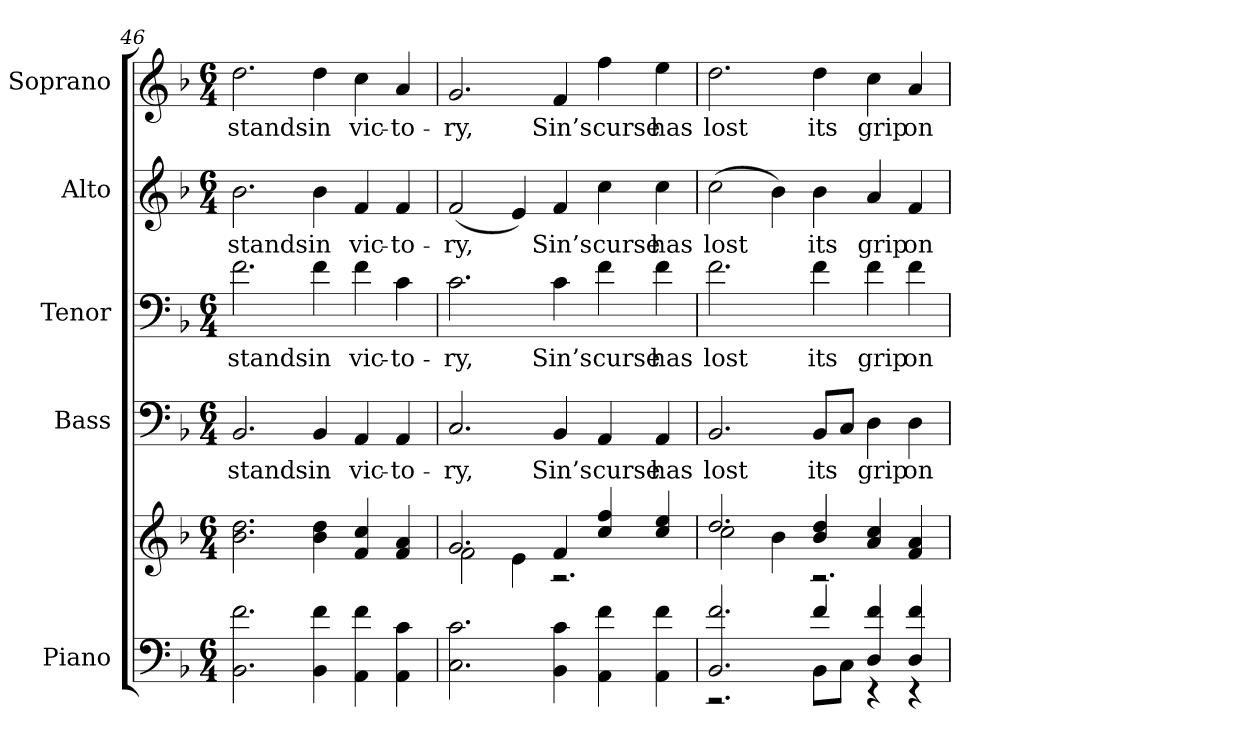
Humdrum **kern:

**kern	**kern	**kern	**text	**kern	**text	**kern	**text	**kern	**text
*part5	*part5	*part4	*part4	*part3	*part3	*part2	*part2	*part1	*part1
*staff6	*staff5	*staff4	*staff4	*staff3	*staff3	*staff2	*staff2	*staff1	*staff1
*I"Piano	*	*I"Bass	*	*I"Tenor	*	*I"Alto	*	*I"Soprano	*
*I'Pno.	*	*I'B.	*	*	*	*I'A.	*	*I'S.	*
*clefF4	*clefG2	*clefF4	*	*clefF4	*	*clefG2	*	*clefG2	*
*k[b-]	*k[b-]	*k[b-]	*	*k[b-]	*	*k[b-]	*	*k[b-]	*
*F:	*F:	*F:	*	*F:	*	*F:	*	*F:	*
*M6/4	*M6/4	*M6/4	*	*M6/4	*	*M6/4	*	*M6/4	*
=46	=46	=46	=46	=46	=46	=46	=46	=46	=46
!	!	!	!LO:LY:b:color=#000000	!	!	!	!	!	!
!	!	!	!	!	!LO:LY:b:color=#000000	!	!	!	!
!	!	!	!	!	!	!	!LO:LY:b:color=#000000	!	!
!	!	!	!	!	!	!	!	!	!LO:LY:b:color=#000000
2.BB-i\ 2.fi	2.b-i\ 2.ddi	2.BB-i/	stands	2.fi\	stands	2.b-i\	stands	2.ddi\	stands
!	!	!	!LO:LY:b:color=#000000	!	!	!	!	!	!
!	!	!	!	!	!LO:LY:b:color=#000000	!	!	!	!
!	!	!	!	!	!	!	!LO:LY:b:color=#000000	!	!
!	!	!	!	!	!	!	!	!	!LO:LY:b:color=#000000
4BB-i\ 4fi	4b-i\ 4ddi	4BB-i/	in	4fi\	in	4b-i\	in	4ddi\	in
!	!	!	!LO:LY:b:color=#000000	!	!	!	!	!	!
!	!	!	!	!	!LO:LY:b:color=#000000	!	!	!	!
!	!	!	!	!	!	!	!LO:LY:b:color=#000000	!	!
!	!	!	!	!	!	!	!	!	!LO:LY:b:color=#000000
4AAi\ 4fi	4fi/ 4cci	4AAi/	vic-	4fi\	vic-	4fi/	vic-	4cci\	vic-
!	!	!	!LO:LY:b:color=#000000	!	!	!	!	!	!
!	!	!	!	!	!LO:LY:b:color=#000000	!	!	!	!
!	!	!	!	!	!	!	!LO:LY:b:color=#000000	!	!
!	!	!	!	!	!	!	!	!	!LO:LY:b:color=#000000
4AAi\ 4ci	4fi/ 4ai	4AAi/	-to-	4ci\	-to-	4fi/	-to-	4ai/	-to-
!!LO:PB:g=z
=47	=47	=47	=47	=47	=47	=47	=47	=47	=47
*	*^	*	*	*	*	*	*	*	*
!	!	!	!	!LO:LY:b:color=#000000	!	!	!	!	!	!
!	!	!	!	!	!	!LO:LY:b:color=#000000	!	!	!	!
!	!	!	!	!	!	!	!	!LO:LY:b:color=#000000	!	!
!	!	!	!	!	!	!	!	!	!	!LO:LY:b:color=#000000
2.Ci\ 2.ci	2.gi/	2fi\	2.Ci/	-ry,	2.ci\	-ry,	(2fi/	-ry,	2.gi/	-ry,
.	.	4ei\	.	.	.	.	4ei/)	.	.	.
!	!	!	!	!LO:LY:b:color=#000000	!	!	!	!	!	!
!	!	!	!	!	!	!LO:LY:b:color=#000000	!	!	!	!
!	!	!	!	!	!	!	!	!LO:LY:b:color=#000000	!	!
!	!	!	!	!	!	!	!	!	!	!LO:LY:b:color=#000000
4BB-i\ 4ci	4fi/	2.r	4BB-i/	Sin’s	4ci\	Sin’s	4fi/	Sin’s	4fi/	Sin’s
!	!	!	!	!LO:LY:b:color=#000000	!	!	!	!	!	!
!	!	!	!	!	!	!LO:LY:b:color=#000000	!	!	!	!
!	!	!	!	!	!	!	!	!LO:LY:b:color=#000000	!	!
!	!	!	!	!	!	!	!	!	!	!LO:LY:b:color=#000000
4AAi\ 4fi	4cci/ 4ffi	.	4AAi/	curse	4fi\	curse	4cci\	curse	4ffi\	curse
!	!	!	!	!LO:LY:b:color=#000000	!	!	!	!	!	!
!	!	!	!	!	!	!LO:LY:b:color=#000000	!	!	!	!
!	!	!	!	!	!	!	!	!LO:LY:b:color=#000000	!	!
!	!	!	!	!	!	!	!	!	!	!LO:LY:b:color=#000000
4AAi\ 4fi	4cci/ 4eei	.	4AAi/	has	4fi\	has	4cci\	has	4eei\	has
=48	=48	=48	=48	=48	=48	=48	=48	=48	=48	=48
*^	*	*	*	*	*	*	*	*	*	*
!	!	!	!	!	!LO:LY:b:color=#000000	!	!	!	!	!	!
!	!	!	!	!	!	!	!LO:LY:b:color=#000000	!	!	!	!
!	!	!	!	!	!	!	!	!	!LO:LY:b:color=#000000	!	!
!	!	!	!	!	!	!	!	!	!	!	!LO:LY:b:color=#000000
2.BB-i/ 2.fi	2.r	2.ddi/	2cci\	2.BB-i/	lost	2.fi\	lost	(2cci\	lost	2.ddi\	lost
.	.	.	4b-i\	.	.	.	.	4b-i\)	.	.	.
!	!	!	!	!	!LO:LY:b:color=#000000	!	!	!	!	!	!
!	!	!	!	!	!	!	!LO:LY:b:color=#000000	!	!	!	!
!	!	!	!	!	!	!	!	!	!LO:LY:b:color=#000000	!	!
!	!	!	!	!	!	!	!	!	!	!	!LO:LY:b:color=#000000
4fi/	8BB-i\L	4b-i/ 4ddi	2.r	8BB-i/L	its	4fi\	its	4b-i\	its	4ddi\	its
.	8Ci\J	.	.	8Ci/J	.	.	.	.	.	.	.
!	!	!	!	!	!LO:LY:b:color=#000000	!	!	!	!	!	!
!	!	!	!	!	!	!	!LO:LY:b:color=#000000	!	!	!	!
!	!	!	!	!	!	!	!	!	!LO:LY:b:color=#000000	!	!
!	!	!	!	!	!	!	!	!	!	!	!LO:LY:b:color=#000000
4Di/ 4fi	4r	4ai/ 4cci	.	4Di\	grip	4fi\	grip	4ai/	grip	4cci\	grip
!	!	!	!	!	!LO:LY:b:color=#000000	!	!	!	!	!	!
!	!	!	!	!	!	!	!LO:LY:b:color=#000000	!	!	!	!
!	!	!	!	!	!	!	!	!	!LO:LY:b:color=#000000	!	!
!	!	!	!	!	!	!	!	!	!	!	!LO:LY:b:color=#000000
4Di/ 4fi	4r	4fi/ 4ai	.	4Di\	on	4fi\	on	4fi/	on	4ai/	on
*v	*v	*	*	*	*	*	*	*	*	*	*
*	*v	*v	*	*	*	*	*	*	*	*
=	=	=	=	=	=	=	=	=	=
*-	*-	*-	*-	*-	*-	*-	*-	*-	*-
